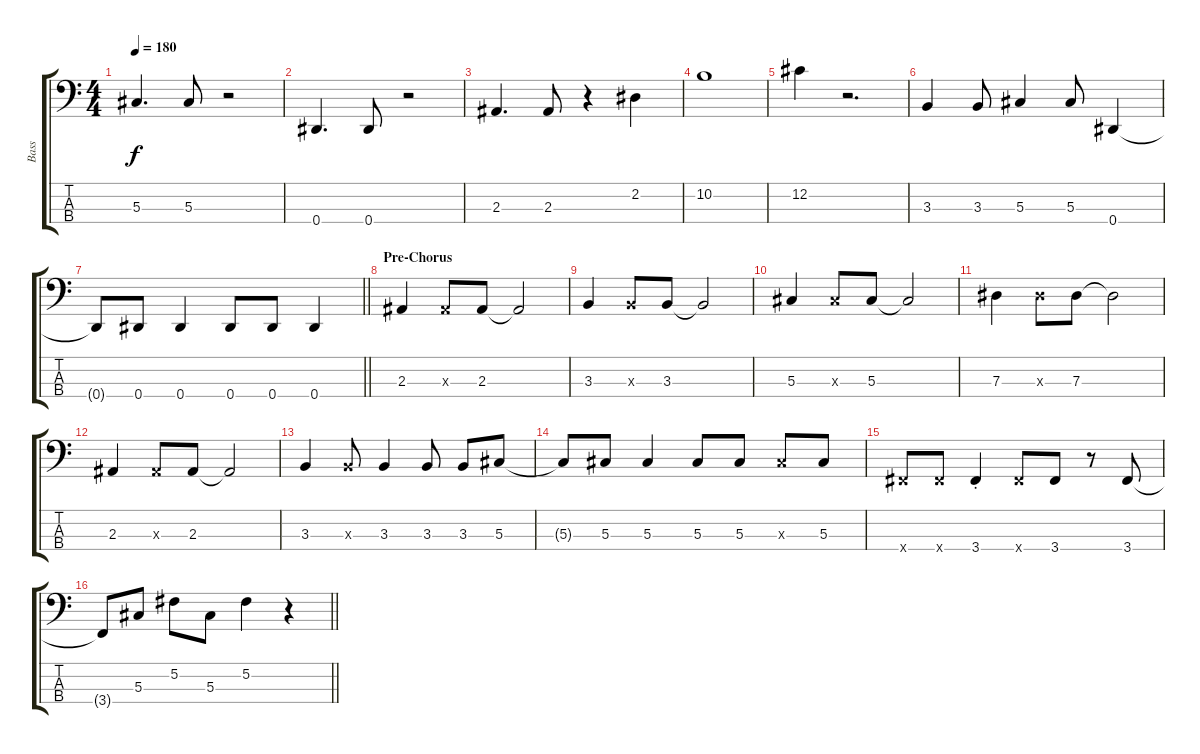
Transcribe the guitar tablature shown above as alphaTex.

\track ("Bass" "Bass") {instrument electricbassfinger}
\staff {score tabs}
\tuning (Gb2 Db2 Ab1 Eb1) {hide}
\ts (4 4)
\tempo 180
\clef f4
\ks c
5.3.4{d dy f} 5.3.8 r.2 |
0.4.4{d} 0.4.8 r.2 |
2.3.4{d} 2.3.8 r.4 2.2.4 |
10.2.1 |
12.2.4 r.2{d} |
3.3.4 3.3.8 5.3.4 5.3.8 0.4.4 |
\barLineRight lightlight
0.4{t}.8 0.4.8 0.4.4 0.4.8 0.4.8 0.4.4 |
\section ("" "Pre-Chorus")
2.3.4 2.3{x}.8 2.3.8 2.3{t}.2 |
3.3.4 3.3{x}.8 3.3.8 3.3{t}.2 |
5.3.4 5.3{x}.8 5.3.8 5.3{t}.2 |
7.3.4 7.3{x}.8 7.3.8 7.3{t}.2 |
2.3.4 2.3{x}.8 2.3.8 2.3{t}.2 |
3.3.4 3.3{x}.8 3.3.4 3.3.8 3.3.8 5.3.8 |
5.3{t}.8 5.3.8 5.3.4 5.3.8 5.3.8 5.3{x}.8 5.3.8 |
3.4{x}.8 3.4{x}.8 3.4{st}.4 3.4{x}.8 3.4.8 r.8 3.4.8 |
\barLineRight lightlight
3.4{t}.8 5.3.8 5.2.8 5.3.8 5.2.4 r.4
